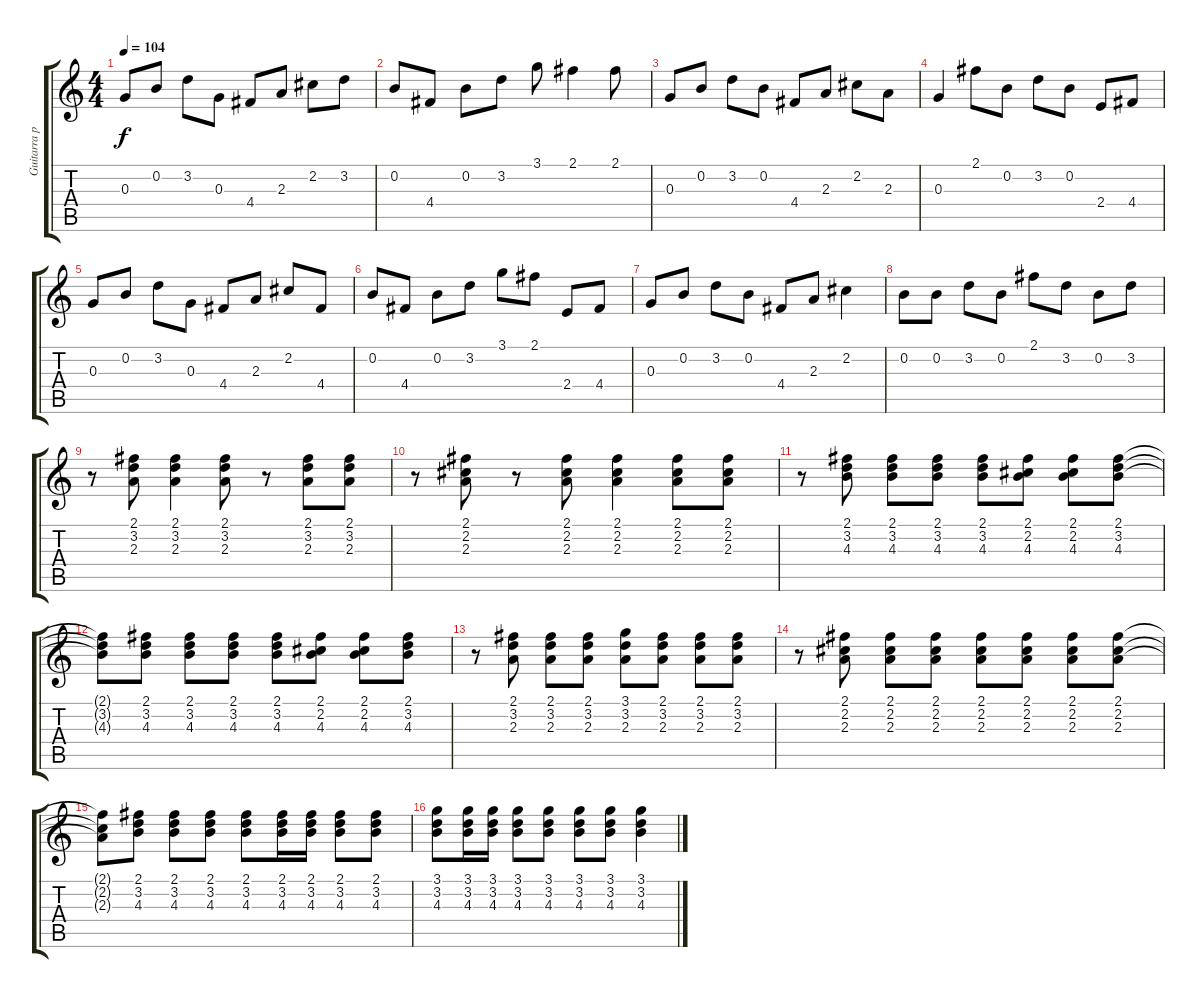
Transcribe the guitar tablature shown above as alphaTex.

\track ("Guitarra pulida" "Guitarra p") {instrument electricguitarjazz}
\staff {score tabs}
\tuning (E4 B3 G3 D3 A2 E2) {hide}
\ts (4 4)
\tempo 104
\clef g2
\ks c
0.3.8{dy f} 0.2.8 3.2.8 0.3.8 4.4.8 2.3.8 2.2.8 3.2.8 |
0.2.8 4.4.8 0.2.8 3.2.8 3.1.8 2.1.4 2.1.8 |
0.3.8 0.2.8 3.2.8 0.2.8 4.4.8 2.3.8 2.2.8 2.3.8 |
0.3.4 2.1.8 0.2.8 3.2.8 0.2.8 2.4.8 4.4.8 |
0.3.8 0.2.8 3.2.8 0.3.8 4.4.8 2.3.8 2.2.8 4.4.8 |
0.2.8 4.4.8 0.2.8 3.2.8 3.1.8 2.1.8 2.4.8 4.4.8 |
0.3.8 0.2.8 3.2.8 0.2.8 4.4.8 2.3.8 2.2.4 |
0.2.8 0.2.8 3.2.8 0.2.8 2.1.8 3.2.8 0.2.8 3.2.8 |
r.8 (2.1 3.2 2.3).8 (2.1 3.2 2.3).4 (2.1 3.2 2.3).8 r.8 (2.1 3.2 2.3).8 (2.1 3.2 2.3).8 |
r.8 (2.1 2.2 2.3).8 r.8 (2.1 2.2 2.3).8 (2.1 2.2 2.3).4 (2.1 2.2 2.3).8 (2.1 2.2 2.3).8 |
r.8 (2.1 3.2 4.3).8 (2.1 3.2 4.3).8 (2.1 3.2 4.3).8 (2.1 3.2 4.3).8 (2.1 2.2 4.3).8 (2.1 2.2 4.3).8 (2.1 3.2 4.3).8 |
(2.1{t} 3.2{t} 4.3{t}).8 (2.1 3.2 4.3).8 (2.1 3.2 4.3).8 (2.1 3.2 4.3).8 (2.1 3.2 4.3).8 (2.1 2.2 4.3).8 (2.1 2.2 4.3).8 (2.1 3.2 4.3).8 |
r.8 (2.1 3.2 2.3).8 (2.1 3.2 2.3).8 (2.1 3.2 2.3).8 (3.1 3.2 2.3).8 (2.1 3.2 2.3).8 (2.1 3.2 2.3).8 (2.1 3.2 2.3).8 |
r.8 (2.1 2.2 2.3).8 (2.1 2.2 2.3).8 (2.1 2.2 2.3).8 (2.1 2.2 2.3).8 (2.1 2.2 2.3).8 (2.1 2.2 2.3).8 (2.1 2.2 2.3).8 |
(2.1{t} 2.2{t} 2.3{t}).8 (2.1 3.2 4.3).8 (2.1 3.2 4.3).8 (2.1 3.2 4.3).8 (2.1 3.2 4.3).8 (2.1 3.2 4.3).16 (2.1 3.2 4.3).16 (2.1 3.2 4.3).8 (2.1 3.2 4.3).8 |
(3.1 3.2 4.3).8 (3.1 3.2 4.3).16 (3.1 3.2 4.3).16 (3.1 3.2 4.3).8 (3.1 3.2 4.3).8 (3.1 3.2 4.3).8 (3.1 3.2 4.3).8 (3.1 3.2 4.3).4
